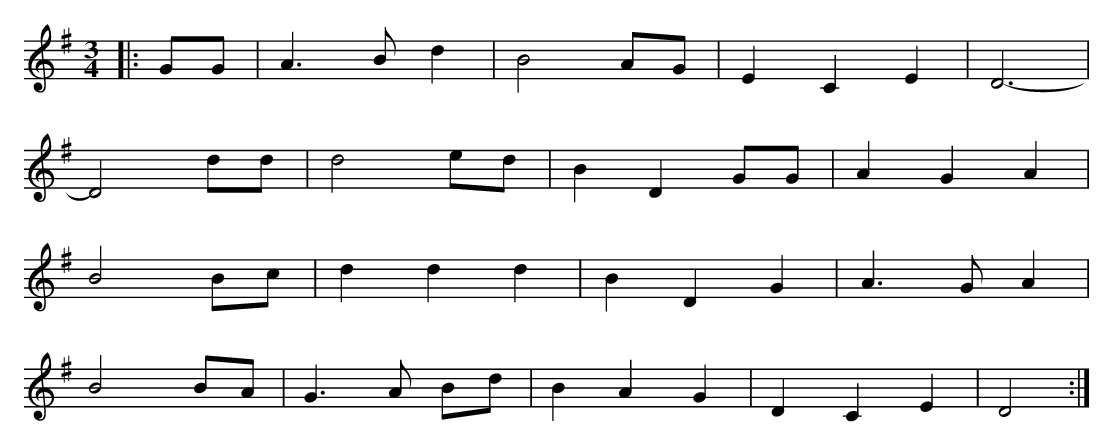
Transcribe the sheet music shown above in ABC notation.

X:1
M:3/4
K:G
|:GG|A3 B d2|B4 AG|E2 C2 E2|D6-|
D4 dd|d4 ed|B2 D2 GG|A2 G2 A2|
B4 Bc|d2 d2 d2|B2 D2 G2|A3 G A2|
B4 BA|G3 A Bd|B2 A2 G2|D2 C2 E2|D4:|
